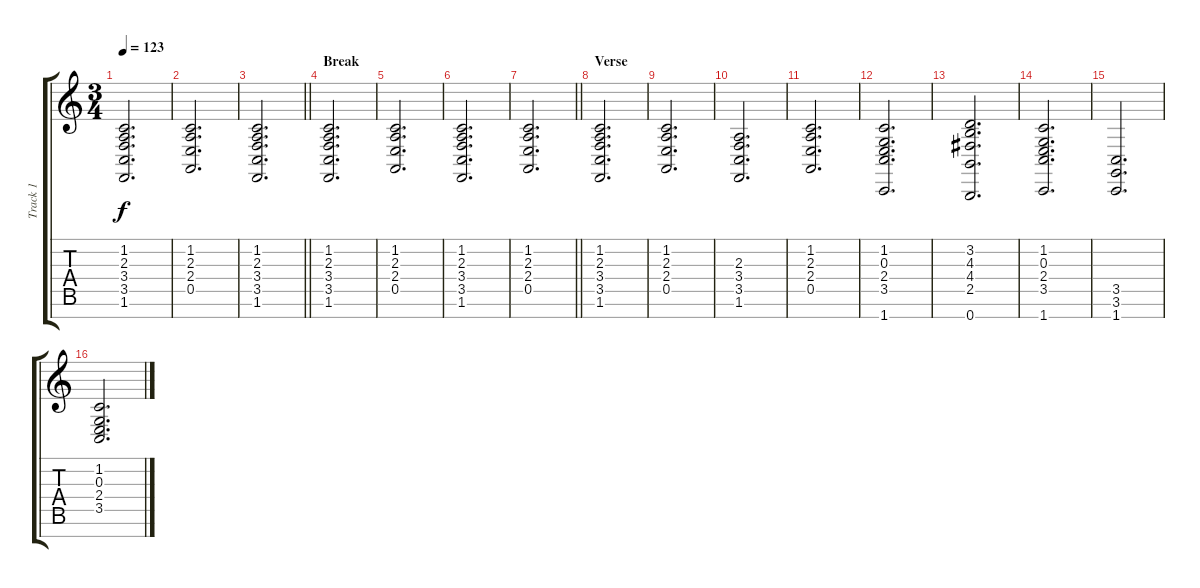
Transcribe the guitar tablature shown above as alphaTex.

\track ("Track 1" "Track 1") {instrument stringensemble1}
\staff {score tabs}
\tuning (E4 B3 G3 D3 A2 E2 B1) {hide}
\ts (3 4)
\tempo 123
\clef g2
\ks c
(1.2 2.3 3.4 3.5 1.6).2{d dy f} |
(1.2 2.3 2.4 0.5).2{d} |
\barLineRight lightlight
(1.2 2.3 3.4 3.5 1.6).2{d} |
\section ("" "Break")
(1.2 2.3 3.4 3.5 1.6).2{d} |
(1.2 2.3 2.4 0.5).2{d} |
(1.2 2.3 3.4 3.5 1.6).2{d} |
\barLineRight lightlight
(1.2 2.3 2.4 0.5).2{d} |
\section ("" "Verse")
(1.2 2.3 3.4 3.5 1.6).2{d} |
(1.2 2.3 2.4 0.5).2{d} |
(2.3 3.4 3.5 1.6).2{d} |
(1.2 2.3 2.4 0.5).2{d} |
(1.2 0.3 2.4 3.5 1.7).2{d} |
(3.2 4.3 4.4 2.5 0.7).2{d} |
(1.2 0.3 2.4 3.5 1.7).2{d} |
(3.5 3.6 1.7).2{d} |
(1.2 0.3 2.4 3.5).2{d}
